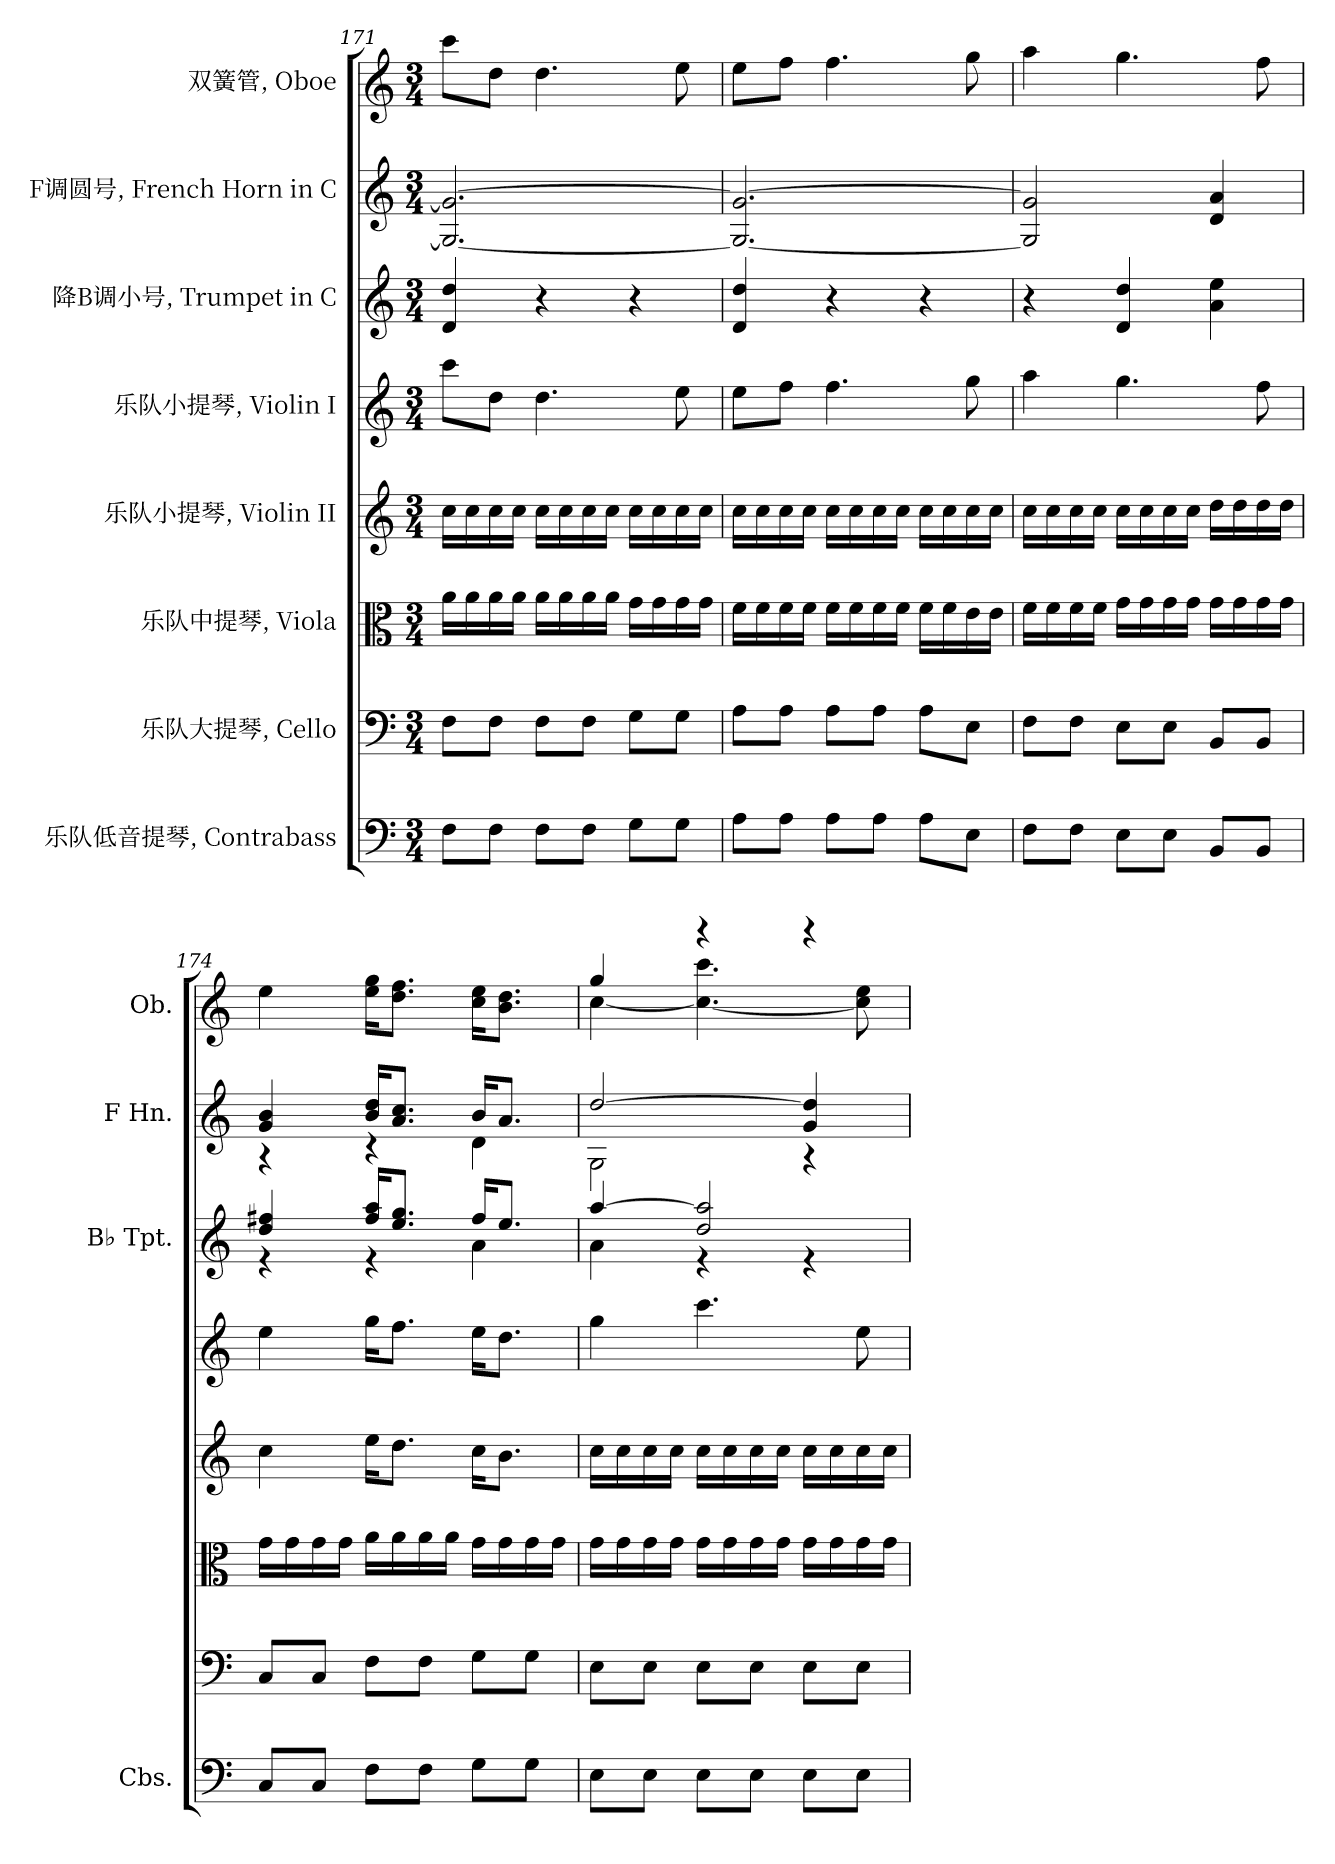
**kern	**kern	**kern	**kern	**kern	**kern	**kern	**kern
*part8	*part7	*part6	*part5	*part4	*part3	*part2	*part1
*staff8	*staff7	*staff6	*staff5	*staff4	*staff3	*staff2	*staff1
*I"乐队低音提琴, Contrabass	*I"乐队大提琴, Cello	*I"乐队中提琴, Viola	*I"乐队小提琴, Violin II	*I"乐队小提琴, Violin I	*I"降B调小号, Trumpet in C	*I"F调圆号, French Horn in C	*I"双簧管, Oboe
*I'Cbs.	*	*	*	*	*I'B♭ Tpt.	*I'F Hn.	*I'Ob.
*clefF4	*clefF4	*clefC3	*clefG2	*clefG2	*clefG2	*clefG2	*clefG2
*ITrd7c12	*	*	*	*	*ITrd1c2	*ITrd4c7	*
*k[]	*k[]	*k[]	*k[]	*k[]	*k[b-e-]	*k[b-]	*k[]
*M3/4	*M3/4	*M3/4	*M3/4	*M3/4	*M3/4	*M3/4	*M3/4
=171	=171	=171	=171	=171	=171	=171	=171
8FF\L	8F\L	16a\LL	16cc\LL	8ccc\L	4c/ 4cc/	2.C/_ 2.c/_	8ccc\L
.	.	16a\	16cc\	.	.	.	.
8FF\J	8F\J	16a\	16cc\	8dd\J	.	.	8dd\J
.	.	16a\JJ	16cc\JJ	.	.	.	.
8FF\L	8F\L	16a\LL	16cc\LL	4.dd\	4r	.	4.dd\
.	.	16a\	16cc\	.	.	.	.
8FF\J	8F\J	16a\	16cc\	.	.	.	.
.	.	16a\JJ	16cc\JJ	.	.	.	.
8GG\L	8G\L	16g\LL	16cc\LL	.	4r	.	.
.	.	16g\	16cc\	.	.	.	.
8GG\J	8G\J	16g\	16cc\	8ee\	.	.	8ee\
.	.	16g\JJ	16cc\JJ	.	.	.	.
=172	=172	=172	=172	=172	=172	=172	=172
8AA\L	8A\L	16f\LL	16cc\LL	8ee\L	4c/ 4cc/	2.C/_ 2.c/_	8ee\L
.	.	16f\	16cc\	.	.	.	.
8AA\J	8A\J	16f\	16cc\	8ff\J	.	.	8ff\J
.	.	16f\JJ	16cc\JJ	.	.	.	.
8AA\L	8A\L	16f\LL	16cc\LL	4.ff\	4r	.	4.ff\
.	.	16f\	16cc\	.	.	.	.
8AA\J	8A\J	16f\	16cc\	.	.	.	.
.	.	16f\JJ	16cc\JJ	.	.	.	.
8AA\L	8A\L	16f\LL	16cc\LL	.	4r	.	.
.	.	16f\	16cc\	.	.	.	.
8EE\J	8E\J	16e\	16cc\	8gg\	.	.	8gg\
.	.	16e\JJ	16cc\JJ	.	.	.	.
!!LO:PB:g=z
=173	=173	=173	=173	=173	=173	=173	=173
8FF\L	8F\L	16f\LL	16cc\LL	4aa\	4r	2C/] 2c/]	4aa\
.	.	16f\	16cc\	.	.	.	.
8FF\J	8F\J	16f\	16cc\	.	.	.	.
.	.	16f\JJ	16cc\JJ	.	.	.	.
8EE\L	8E\L	16g\LL	16cc\LL	4.gg\	4c/ 4cc/	.	4.gg\
.	.	16g\	16cc\	.	.	.	.
8EE\J	8E\J	16g\	16cc\	.	.	.	.
.	.	16g\JJ	16cc\JJ	.	.	.	.
8BBB/L	8BB/L	16g\LL	16dd\LL	.	4g\ 4dd\	4G/ 4d/	.
.	.	16g\	16dd\	.	.	.	.
8BBB/J	8BB/J	16g\	16dd\	8ff\	.	.	8ff\
.	.	16g\JJ	16dd\JJ	.	.	.	.
=174	=174	=174	=174	=174	=174	=174	=174
*	*	*	*	*	*^	*^	*
8CC/L	8C/L	16g\LL	4cc\	4ee\	4cc/ 4een/	4r	4c/ 4e/	4r	4ee\
.	.	16g\	.	.	.	.	.	.	.
8CC/J	8C/J	16g\	.	.	.	.	.	.	.
.	.	16g\JJ	.	.	.	.	.	.	.
8FF\L	8F\L	16a\LL	16ee\KL	16gg\KL	16ee/ 16gg/KL	4r	16e/ 16g/KL	4r	16ee\ 16gg\KL
.	.	16a\	8.dd\J	8.ff\J	8.dd/ 8.ff/J	.	8.d/ 8.f/J	.	8.dd\ 8.ff\J
8FF\J	8F\J	16a\	.	.	.	.	.	.	.
.	.	16a\JJ	.	.	.	.	.	.	.
8GG\L	8G\L	16g\LL	16cc\KL	16ee\KL	16ee/KL	4g\	16e/KL	4G\	16cc\ 16ee\KL
.	.	16g\	8.b\J	8.dd\J	8.dd/J	.	8.d/J	.	8.b\ 8.dd\J
8GG\J	8G\J	16g\	.	.	.	.	.	.	.
.	.	16g\JJ	.	.	.	.	.	.	.
=175	=175	=175	=175	=175	=175	=175	=175	=175	=175
*	*	*	*	*	*	*	*	*	*^
8EE\L	8E\L	16g\LL	16cc\LL	4gg\	[4gg/	4g\	[2g/	2C\	4gg/	[4cc\
.	.	16g\	16cc\	.	.	.	.	.	.	.
8EE\J	8E\J	16g\	16cc\	.	.	.	.	.	.	.
.	.	16g\JJ	16cc\JJ	.	.	.	.	.	.	.
8EE\L	8E\L	16g\LL	16cc\LL	4.ccc\	2cc/ 2gg/]	4r	.	.	4r	4.cc\_ 4.ccc\
.	.	16g\	16cc\	.	.	.	.	.	.	.
8EE\J	8E\J	16g\	16cc\	.	.	.	.	.	.	.
.	.	16g\JJ	16cc\JJ	.	.	.	.	.	.	.
8EE\L	8E\L	16g\LL	16cc\LL	.	.	4r	4c/ 4g/]	4r	4r	.
.	.	16g\	16cc\	.	.	.	.	.	.	.
8EE\J	8E\J	16g\	16cc\	8ee\	.	.	.	.	.	8cc\] 8ee\
.	.	16g\JJ	16cc\JJ	.	.	.	.	.	.	.
*	*	*	*	*	*v	*v	*	*	*v	*v
*	*	*	*	*	*	*v	*v	*
=	=	=	=	=	=	=	=
*-	*-	*-	*-	*-	*-	*-	*-
